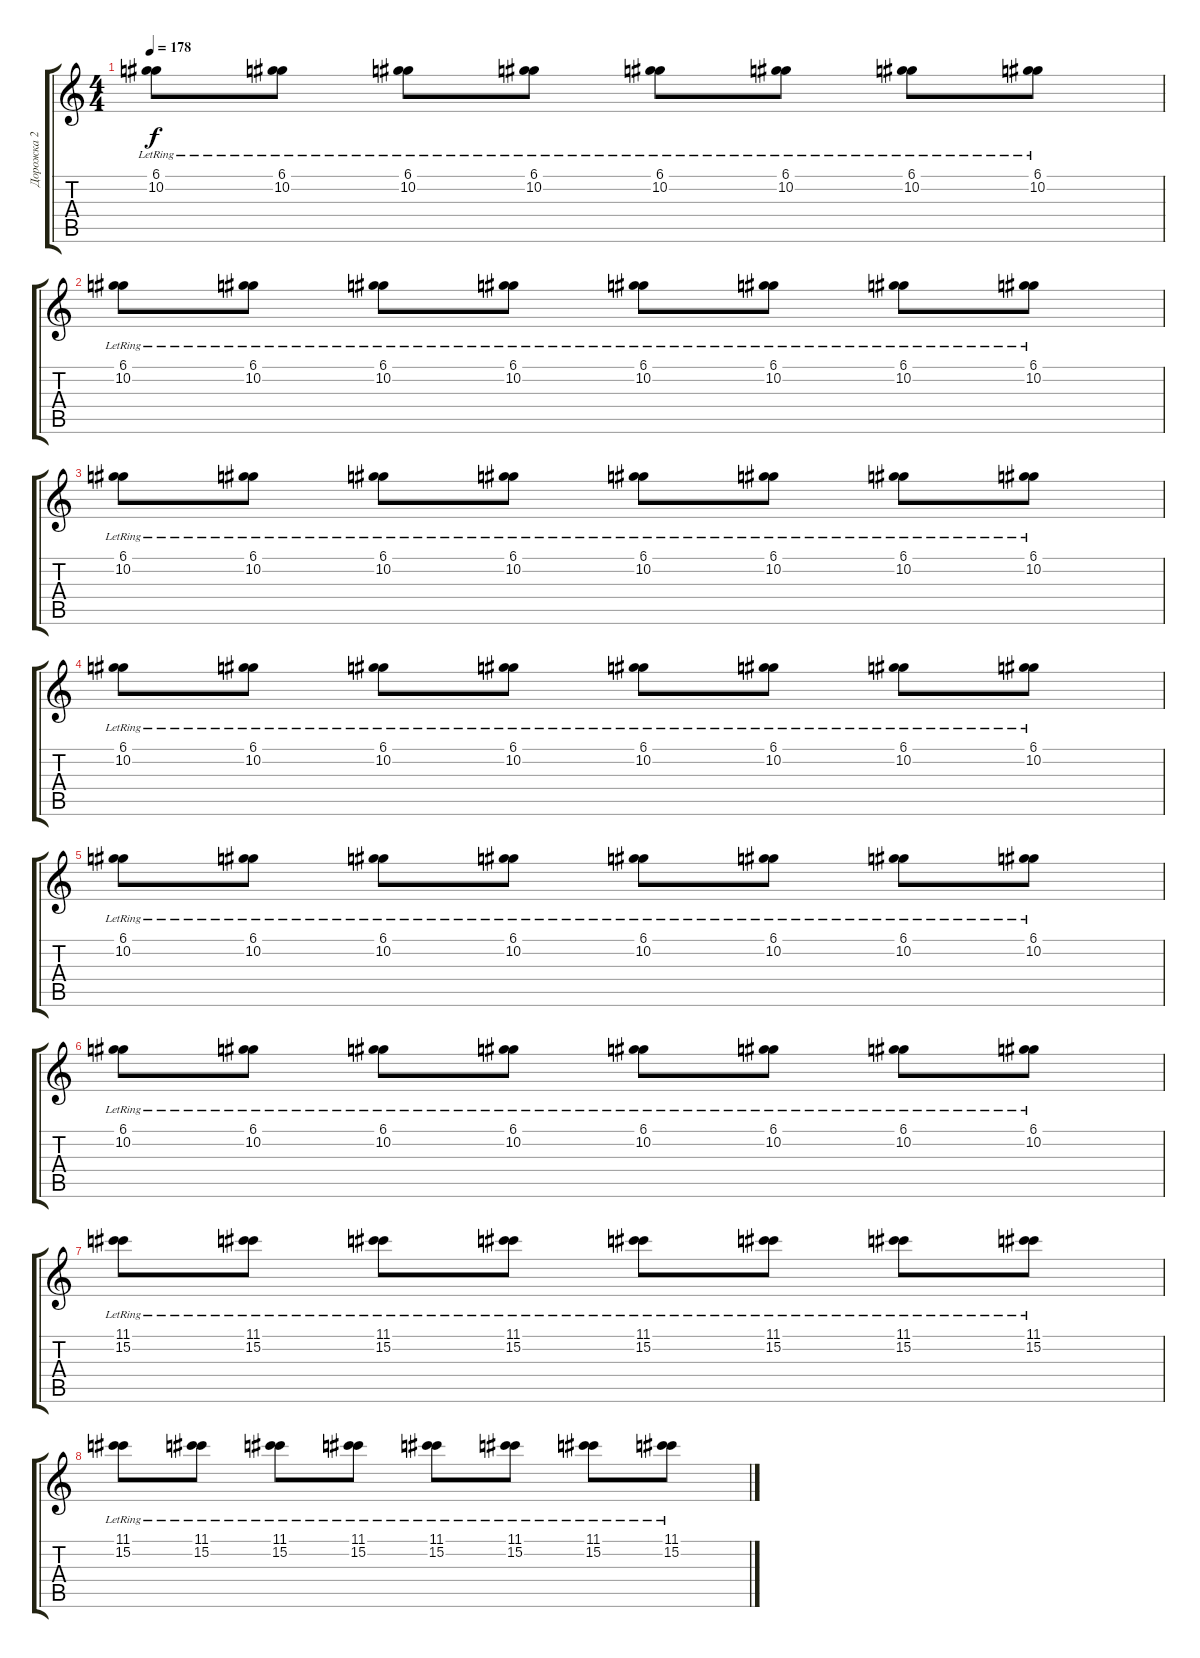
\track ("Дорожка 2" "Дорожка 2") {instrument distortionguitar}
\staff {score tabs}
\tuning (D4 A3 F3 C3 G2 C2) {hide}
\ts (4 4)
\tempo 178
\clef g2
\ks c
(6.1 10.2{lr}).8{dy f} (6.1 10.2{lr}).8 (6.1 10.2{lr}).8 (6.1 10.2{lr}).8 (6.1 10.2{lr}).8 (6.1 10.2{lr}).8 (6.1 10.2{lr}).8 (6.1 10.2{lr}).8 |
(6.1 10.2{lr}).8 (6.1 10.2{lr}).8 (6.1 10.2{lr}).8 (6.1 10.2{lr}).8 (6.1 10.2{lr}).8 (6.1 10.2{lr}).8 (6.1 10.2{lr}).8 (6.1 10.2{lr}).8 |
(6.1 10.2{lr}).8 (6.1 10.2{lr}).8 (6.1 10.2{lr}).8 (6.1 10.2{lr}).8 (6.1 10.2{lr}).8 (6.1 10.2{lr}).8 (6.1 10.2{lr}).8 (6.1 10.2{lr}).8 |
(6.1 10.2{lr}).8 (6.1 10.2{lr}).8 (6.1 10.2{lr}).8 (6.1 10.2{lr}).8 (6.1 10.2{lr}).8 (6.1 10.2{lr}).8 (6.1 10.2{lr}).8 (6.1 10.2{lr}).8 |
(6.1 10.2{lr}).8 (6.1 10.2{lr}).8 (6.1 10.2{lr}).8 (6.1 10.2{lr}).8 (6.1 10.2{lr}).8 (6.1 10.2{lr}).8 (6.1 10.2{lr}).8 (6.1 10.2{lr}).8 |
(6.1 10.2{lr}).8 (6.1 10.2{lr}).8 (6.1 10.2{lr}).8 (6.1 10.2{lr}).8 (6.1 10.2{lr}).8 (6.1 10.2{lr}).8 (6.1 10.2{lr}).8 (6.1 10.2{lr}).8 |
(11.1 15.2{lr}).8 (11.1 15.2{lr}).8 (11.1 15.2{lr}).8 (11.1 15.2{lr}).8 (11.1 15.2{lr}).8 (11.1 15.2{lr}).8 (11.1 15.2{lr}).8 (11.1 15.2{lr}).8 |
(11.1 15.2{lr}).8 (11.1 15.2{lr}).8 (11.1 15.2{lr}).8 (11.1 15.2{lr}).8 (11.1 15.2{lr}).8 (11.1 15.2{lr}).8 (11.1 15.2{lr}).8 (11.1 15.2{lr}).8
